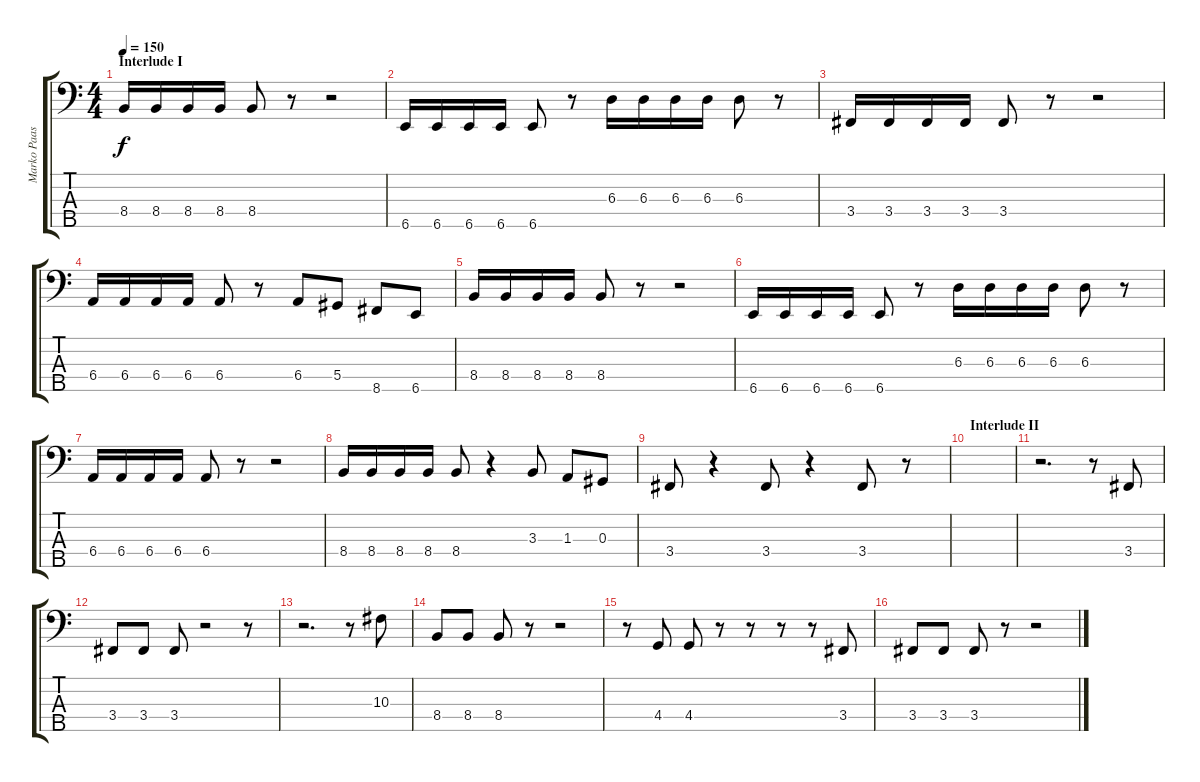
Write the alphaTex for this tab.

\track ("Marko Paasikoski - Bass" "Marko Paas") {instrument electricbasspick}
\staff {score tabs}
\tuning (Gb2 Db2 Ab1 Eb1 Bb0) {hide}
\ts (4 4)
\section ("" "Interlude I")
\tempo 150
\clef f4
\ks c
8.4.16{dy f} 8.4.16 8.4.16 8.4.16 8.4.8 r.8 r.2 |
6.5.16 6.5.16 6.5.16 6.5.16 6.5.8 r.8 6.3.16 6.3.16 6.3.16 6.3.16 6.3.8 r.8 |
3.4.16 3.4.16 3.4.16 3.4.16 3.4.8 r.8 r.2 |
6.4.16 6.4.16 6.4.16 6.4.16 6.4.8 r.8 6.4.8 5.4.8 8.5.8 6.5.8 |
8.4.16 8.4.16 8.4.16 8.4.16 8.4.8 r.8 r.2 |
6.5.16 6.5.16 6.5.16 6.5.16 6.5.8 r.8 6.3.16 6.3.16 6.3.16 6.3.16 6.3.8 r.8 |
6.4.16 6.4.16 6.4.16 6.4.16 6.4.8 r.8 r.2 |
8.4.16 8.4.16 8.4.16 8.4.16 8.4.8 r.4 3.3.8 1.3.8 0.3.8 |
3.4.8 r.4 3.4.8 r.4 3.4.8 r.8 |
\section ("" "Interlude II")
|
r.2{d} r.8 3.4.8 |
3.4.8 3.4.8 3.4.8 r.2 r.8 |
r.2{d} r.8 10.3.8 |
8.4.8 8.4.8 8.4.8 r.8 r.2 |
r.8 4.4.8 4.4.8 r.8 r.8 r.8 r.8 3.4.8 |
3.4.8 3.4.8 3.4.8 r.8 r.2
